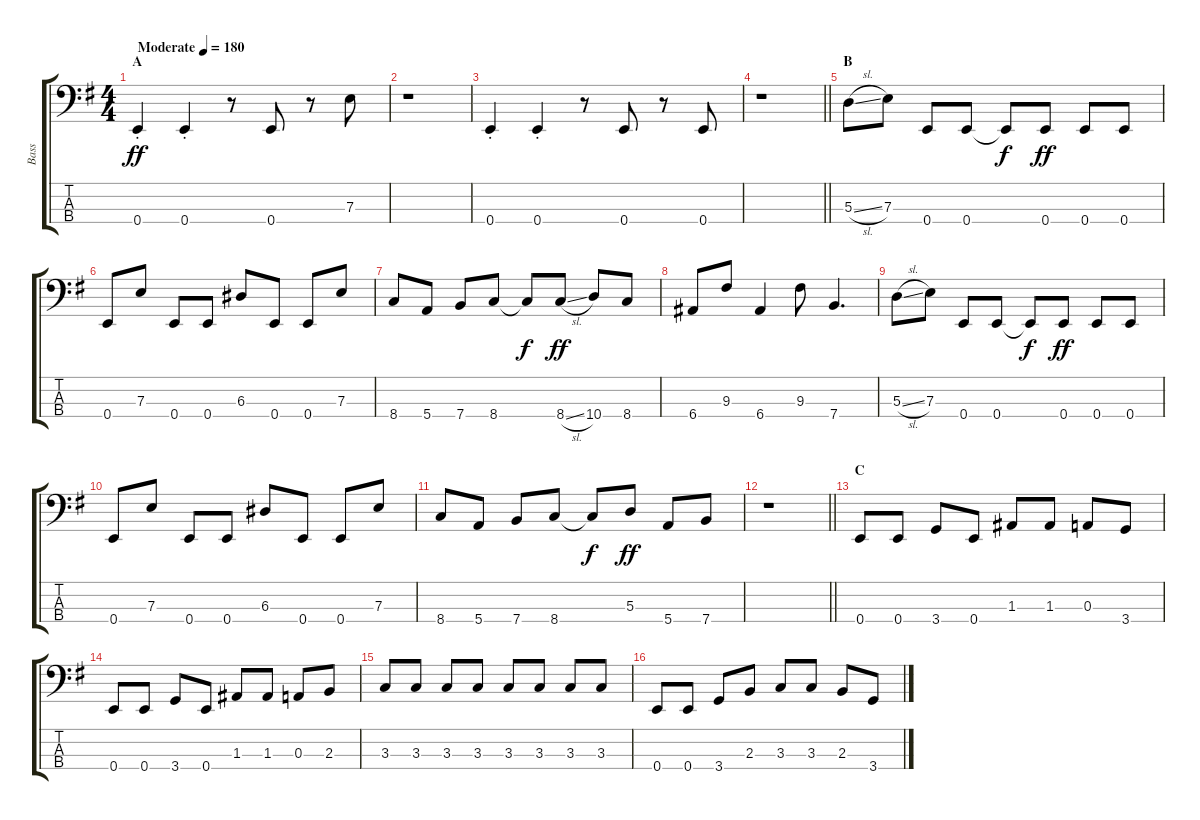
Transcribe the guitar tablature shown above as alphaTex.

\track ("Bass" "Bass") {instrument electricbasspick}
\staff {score tabs}
\tuning (G2 D2 A1 E1) {hide}
\ts (4 4)
\section ("" "A")
\tempo (180 "Moderate")
\clef f4
\ks g
0.4{st}.4{dy ff instrument electricbasspick} 0.4{st}.4 r.8 0.4.8 r.8 7.3.8 |
r.1 |
0.4{st}.4 0.4{st}.4 r.8 0.4.8 r.8 0.4.8 |
\barLineRight lightlight
r.1 |
\section ("" "B")
5.3{sl}.8 7.3.8 0.4.8 0.4.8 0.4{t}.8{dy f} 0.4.8{dy ff} 0.4.8 0.4.8 |
0.4.8 7.3.8 0.4.8 0.4.8 6.3.8 0.4.8 0.4.8 7.3.8 |
8.4.8 5.4.8 7.4.8 8.4.8 8.4{t}.8{dy f} 8.4{sl}.8{dy ff} 10.4.8 8.4.8 |
6.4.8 9.3.8 6.4.4 9.3.8 7.4.4{d} |
5.3{sl}.8 7.3.8 0.4.8 0.4.8 0.4{t}.8{dy f} 0.4.8{dy ff} 0.4.8 0.4.8 |
0.4.8 7.3.8 0.4.8 0.4.8 6.3.8 0.4.8 0.4.8 7.3.8 |
8.4.8 5.4.8 7.4.8 8.4.8 8.4{t}.8{dy f} 5.3.8{dy ff} 5.4.8 7.4.8 |
\barLineRight lightlight
r.1 |
\section ("" "C")
0.4.8 0.4.8 3.4.8 0.4.8 1.3.8 1.3.8 0.3.8 3.4.8 |
0.4.8 0.4.8 3.4.8 0.4.8 1.3.8 1.3.8 0.3.8 2.3.8 |
3.3.8 3.3.8 3.3.8 3.3.8 3.3.8 3.3.8 3.3.8 3.3.8 |
0.4.8 0.4.8 3.4.8 2.3.8 3.3.8 3.3.8 2.3.8 3.4.8
